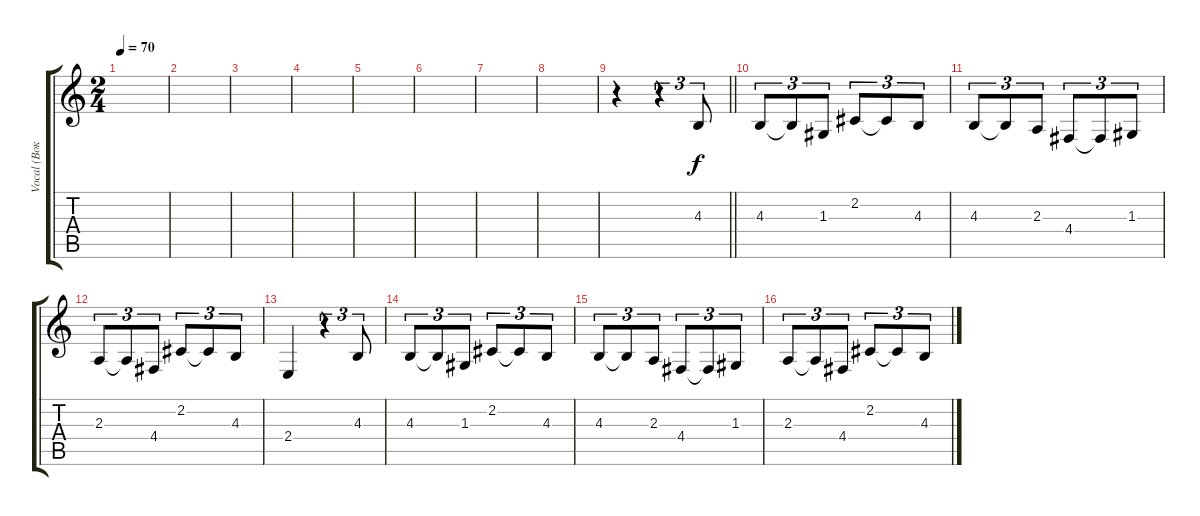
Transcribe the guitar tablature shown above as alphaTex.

\track ("Vocal (Вокал)" "Vocal (Вок") {instrument harmonica}
\staff {score tabs}
\tuning (E4 B3 G3 D3 A2 E2) {hide}
\ts (2 4)
\tempo 70
\clef g2
\ks c
|
|
|
|
|
|
|
|
\barLineRight lightlight
r.4 r.4{tu (3 2)} 4.3.8{tu (3 2)} |
4.3.8{tu (3 2)} 4.3{t}.8{tu (3 2)} 1.3.8{tu (3 2)} 2.2.8{tu (3 2)} 2.2{t}.8{tu (3 2)} 4.3.8{tu (3 2)} |
4.3.8{tu (3 2)} 4.3{t}.8{tu (3 2)} 2.3.8{tu (3 2)} 4.4.8{tu (3 2)} 4.4{t}.8{tu (3 2)} 1.3.8{tu (3 2)} |
2.3.8{tu (3 2)} 2.3{t}.8{tu (3 2)} 4.4.8{tu (3 2)} 2.2.8{tu (3 2)} 2.2{t}.8{tu (3 2)} 4.3.8{tu (3 2)} |
2.4.4 r.4{tu (3 2)} 4.3.8{tu (3 2)} |
4.3.8{tu (3 2)} 4.3{t}.8{tu (3 2)} 1.3.8{tu (3 2)} 2.2.8{tu (3 2)} 2.2{t}.8{tu (3 2)} 4.3.8{tu (3 2)} |
4.3.8{tu (3 2)} 4.3{t}.8{tu (3 2)} 2.3.8{tu (3 2)} 4.4.8{tu (3 2)} 4.4{t}.8{tu (3 2)} 1.3.8{tu (3 2)} |
2.3.8{tu (3 2)} 2.3{t}.8{tu (3 2)} 4.4.8{tu (3 2)} 2.2.8{tu (3 2)} 2.2{t}.8{tu (3 2)} 4.3.8{tu (3 2)}
